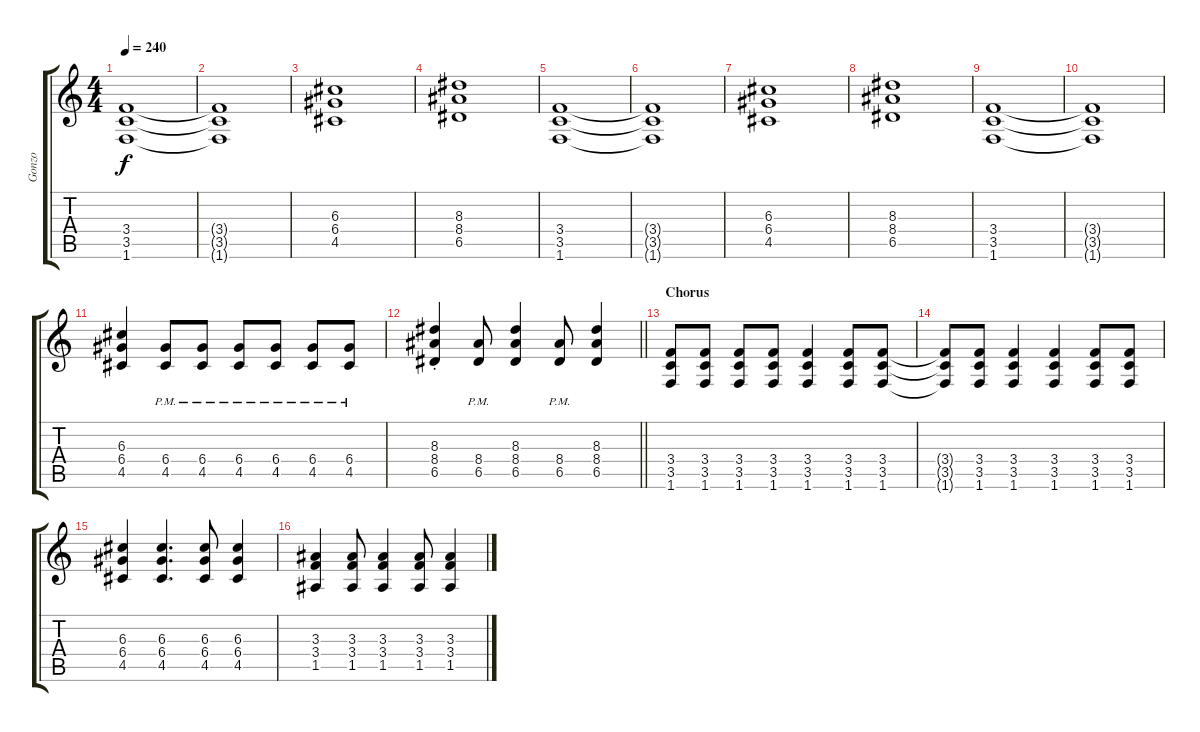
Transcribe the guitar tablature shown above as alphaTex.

\track ("Gonzo" "Gonzo") {instrument distortionguitar}
\staff {score tabs}
\tuning (E4 B3 G3 D3 A2 E2) {hide}
\ts (4 4)
\tempo 240
\clef g2
\ks c
(3.4 3.5 1.6).1{dy f} |
(3.4{t} 3.5{t} 1.6{t}).1 |
(6.3 6.4 4.5).1 |
(8.3 8.4 6.5).1 |
(3.4 3.5 1.6).1 |
(3.4{t} 3.5{t} 1.6{t}).1 |
(6.3 6.4 4.5).1 |
(8.3 8.4 6.5).1 |
(3.4 3.5 1.6).1 |
(3.4{t} 3.5{t} 1.6{t}).1 |
(6.3 6.4 4.5).4 (6.4{pm} 4.5{pm}).8 (6.4{pm} 4.5{pm}).8 (6.4{pm} 4.5{pm}).8 (6.4{pm} 4.5{pm}).8 (6.4{pm} 4.5{pm}).8 (6.4{pm} 4.5{pm}).8 |
\barLineRight lightlight
(8.3{st} 8.4{st} 6.5).4 (8.4{pm} 6.5{pm}).8 (8.3 8.4 6.5).4 (8.4{pm} 6.5{pm}).8 (8.3 8.4 6.5).4 |
\section ("" "Chorus")
(3.4 3.5 1.6).8 (3.4 3.5 1.6).8 (3.4 3.5 1.6).8 (3.4 3.5 1.6).8 (3.4 3.5 1.6).4 (3.4 3.5 1.6).8 (3.4 3.5 1.6).8 |
(3.4{t} 3.5{t} 1.6{t}).8 (3.4 3.5 1.6).8 (3.4 3.5 1.6).4 (3.4 3.5 1.6).4 (3.4 3.5 1.6).8 (3.4 3.5 1.6).8 |
(6.3 6.4 4.5).4 (6.3 6.4 4.5).4{d} (6.3 6.4 4.5).8 (6.3 6.4 4.5).4 |
(3.3 3.4 1.5).4 (3.3 3.4 1.5).8 (3.3 3.4 1.5).4 (3.3 3.4 1.5).8 (3.3 3.4 1.5).4
